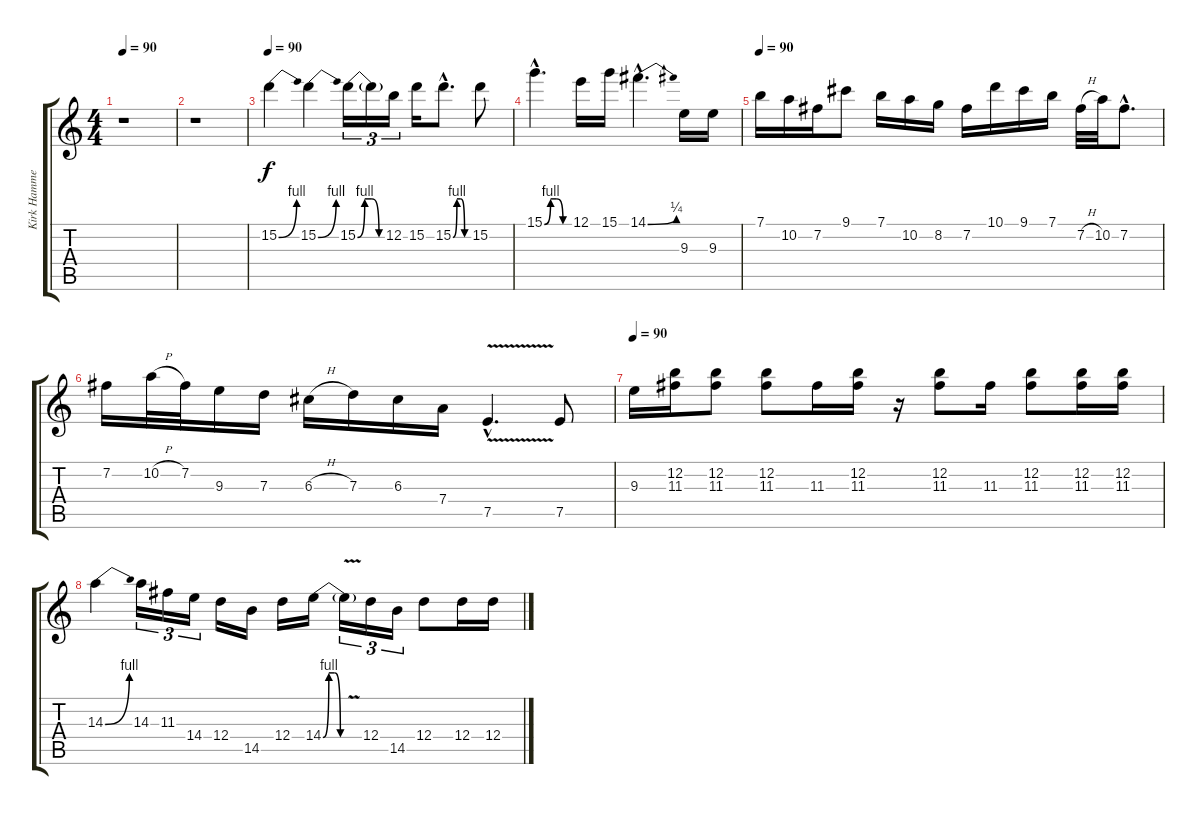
\track ("Kirk Hammet (Guitar 3)" "Kirk Hamme") {instrument overdrivenguitar}
\staff {score tabs}
\tuning (E4 B3 G3 D3 A2 E2) {hide}
\ts (4 4)
\tempo 90
\clef g2
\ks c
r.1{dy f} |
r.1 |
\tempo 90
15.2{be (bend 0 0 60 4)}.4 15.2{be (bend 0 0 60 4)}.4 15.2{be (custom 0 0 15 4 30 4 45 0 60 0)}.16{tu (3 2)} 15.2{t}.16{tu (3 2)} 12.2.16{tu (3 2)} 15.2.16 15.2{be (custom 0 0 15 4 30 4 45 0 60 0) hac}.8{d} 15.2.8 |
15.1{be (custom 0 0 15 4 30 4 45 0 60 0) hac}.4{d} 12.1.16 15.1.16 14.1{be (bend 0 0 60 1) hac}.4{d} 9.3.16 9.3.16 |
\tempo 90
7.1.16 10.2.16 7.2.16 9.1.8 7.1.16 10.2.16 8.2.16 7.2.16 10.1.16 9.1.16 7.1.16 7.2{h}.32 10.2.32 7.2{hac}.8{d} |
7.2.16 10.2{h}.32 7.2.32 9.3.16 7.3.16 6.3{h}.16 7.3.16 6.3.16 7.4.16 7.5{v hac}.4{d} 7.5.8 |
\tempo 90
9.3.16 (12.2 11.3).16 (12.2 11.3).8 (12.2 11.3).8 11.3.16 (12.2 11.3).16 r.16 (12.2 11.3).8 11.3.16 (12.2 11.3).8 (12.2 11.3).16 (12.2 11.3).16 |
14.3{be (bend 0 0 60 4)}.4 14.3.16{tu (3 2)} 11.3.16{tu (3 2)} 14.4.16{tu (3 2)} 12.4.16 14.5.16 12.4.16 14.4{be (custom 0 0 15 4 30 4 45 0 60 0)}.16 14.4{v t}.16{tu (3 2)} 12.4.16{tu (3 2)} 14.5.16{tu (3 2)} 12.4.8 12.4.16 12.4.16
